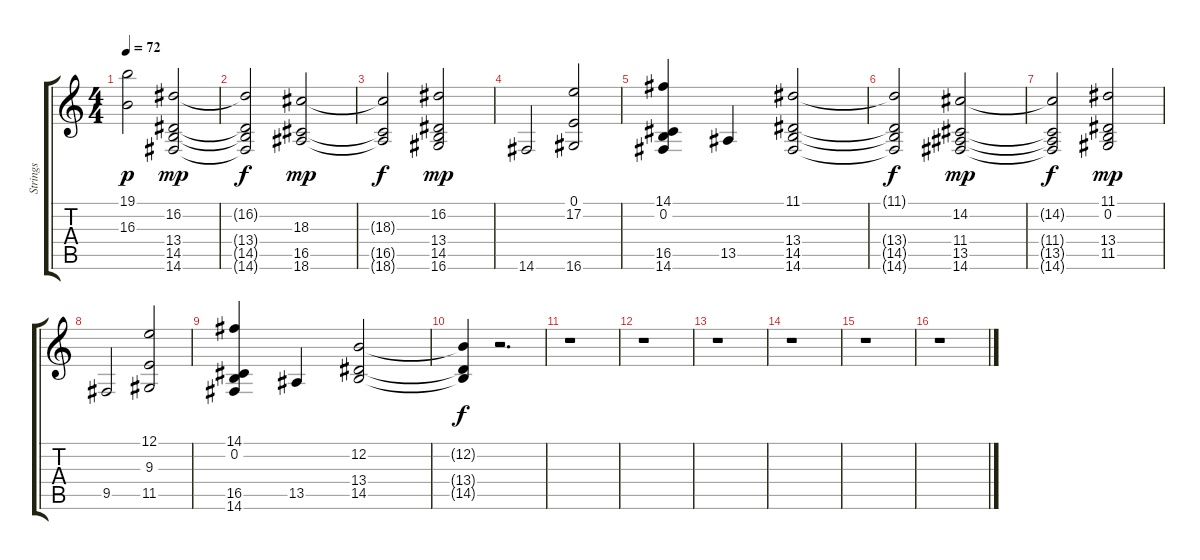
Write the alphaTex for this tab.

\track ("Strings" "Strings") {instrument stringensemble2}
\staff {score tabs}
\tuning (E4 B3 G3 D3 A2 E2) {hide}
\ts (4 4)
\tempo 72
\clef g2
\ks c
(19.1 16.3).2{dy p} (16.2 13.4 14.5 14.6).2{dy mp} |
(16.2{t} 13.4{t} 14.5{t} 14.6{t}).2{dy f} (18.3 16.5 18.6).2{dy mp} |
(18.3{t} 16.5{t} 18.6{t}).2{dy f} (16.2 13.4 14.5 16.6).2{dy mp} |
14.6.2 (0.1 17.2 16.6).2 |
(14.1 0.2 16.5 14.6).4 13.5.4 (11.1 13.4 14.5 14.6).2 |
(11.1{t} 13.4{t} 14.5{t} 14.6{t}).2{dy f} (14.2 11.4 13.5 14.6).2{dy mp} |
(14.2{t} 11.4{t} 13.5{t} 14.6{t}).2{dy f} (11.1 0.2 13.4 11.5).2{dy mp} |
9.5.2 (12.1 9.3 11.5).2 |
(14.1 0.2 16.5 14.6).4 13.5.4 (12.2 13.4 14.5).2{volume 10} |
(12.2{t} 13.4{t} 14.5{t}).4{dy f} r.2{d} |
r.1 |
r.1 |
r.1 |
r.1 |
r.1 |
r.1
